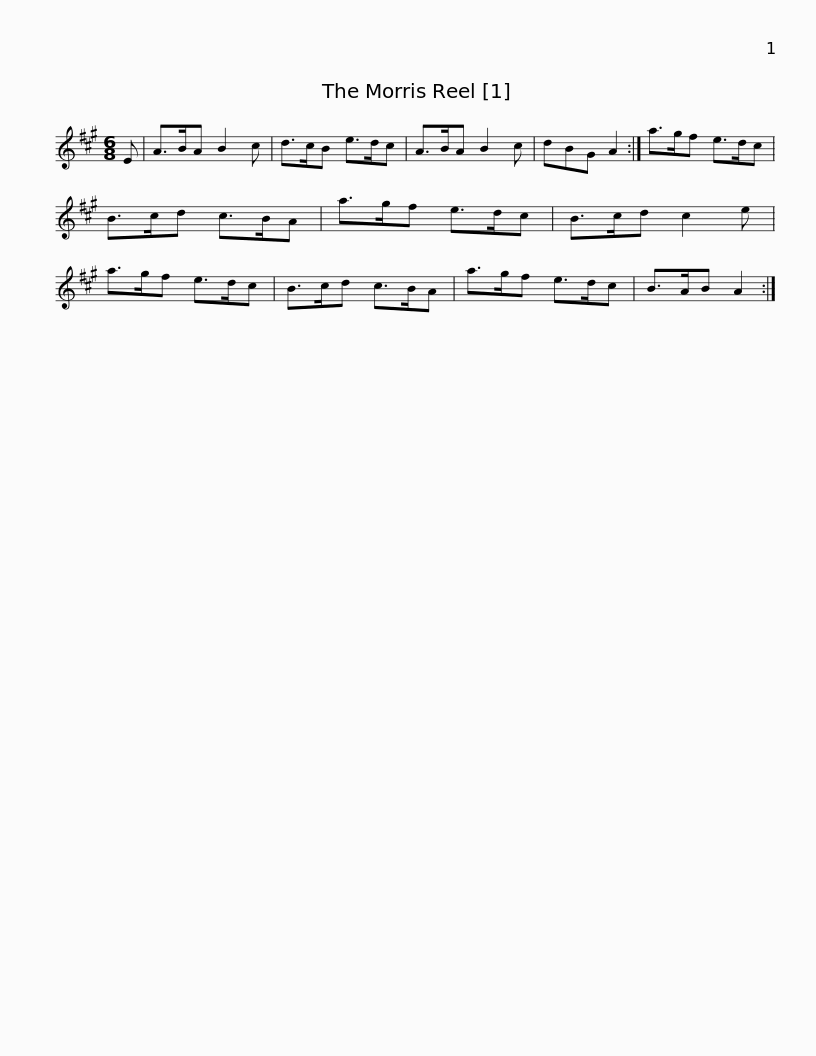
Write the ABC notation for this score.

X:1
L:1/8
M:6/8
I:linebreak $
K:A
V:1 treble
V:1
 E | A>BA B2 c | d>cB e>dc | A>BA B2 c | dBG A2 :| %5
 a>gf e>dc | B>cd c>BA |$ a>gf e>dc | B>cd c2 e | a>gf e>dc | %10
 B>cd c>BA | a>gf e>dc | B>AB A2 :| %13
